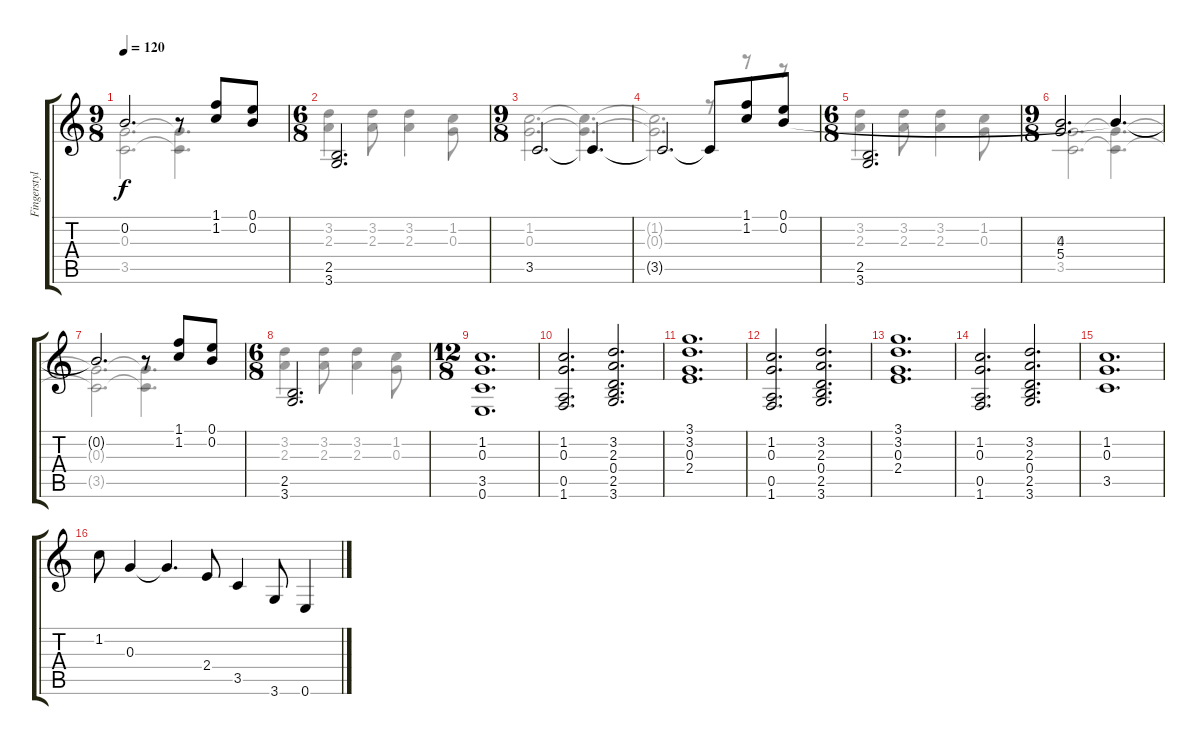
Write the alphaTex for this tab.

\track ("Fingerstyle guitar" "Fingerstyl") {instrument acousticguitarnylon}
\staff {score tabs}
\tuning (E4 B3 G3 D3 A2 E2) {hide}
\voice
\ts (9 8)
\tempo 120
\clef g2
\ks c
0.2{t}.2{d dy f} r.8 (1.1 1.2).8 (0.1 0.2).8 |
\ts (6 8)
(2.5 3.6).2{d} |
\ts (9 8)
3.5.2{d} 3.5{t}.4{d} |
3.5{t}.2{d} 3.5{t}.8 (1.1 1.2).8 (0.1 0.2).8 |
\ts (6 8)
(2.5 3.6).2{d} |
\ts (9 8)
(4.3 5.4).2{d} 0.2{t}.4{d} |
0.2{t}.2{d} r.8 (1.1 1.2).8 (0.1 0.2).8 |
\ts (6 8)
(2.5 3.6).2{d} |
\ts (12 8)
(1.2 0.3 3.5 0.6).1{d} |
(1.2 0.3 0.5 1.6).2{d} (3.2 2.3 0.4 2.5 3.6).2{d} |
(3.1 3.2 0.3 2.4).1{d} |
(1.2 0.3 0.5 1.6).2{d} (3.2 2.3 0.4 2.5 3.6).2{d} |
(3.1 3.2 0.3 2.4).1{d} |
(1.2 0.3 0.5 1.6).2{d} (3.2 2.3 0.4 2.5 3.6).2{d} |
(1.2 0.3 3.5).1{d} |
1.2.8 0.3.4 0.3{t}.4{d} 2.4.8 3.5.4 3.6.8 0.6.4
\voice
\clef g2
\ottava regular
\simile none
\ks c
(0.3{t} 3.5{t}).2{d dy f} (0.3{t} 3.5{t}).4{d} |
(3.2 2.3).4 (3.2 2.3).8 (3.2 2.3).4 (1.2 0.3).8 |
(1.2 0.3).2{d} (1.2{t} 0.3{t}).4{d} |
(1.2{t} 0.3{t}).2{d} r.8 r.8 r.8 |
(3.2 2.3).4 (3.2 2.3).8 (3.2 2.3).4 (1.2 0.3).8 |
(0.3 3.5).2{d} (0.3{t} 3.5{t}).4{d} |
(0.3{t} 3.5{t}).2{d} (0.3{t} 3.5{t}).4{d} |
(3.2 2.3).4 (3.2 2.3).8 (3.2 2.3).4 (1.2 0.3).8 |
|
|
|
|
|
|
|
